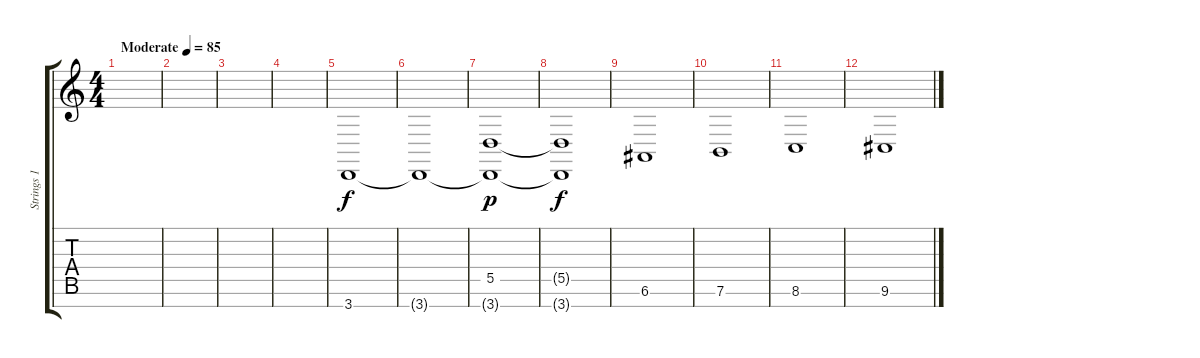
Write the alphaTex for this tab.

\track ("Strings 1" "Strings 1") {instrument stringensemble2}
\staff {score tabs}
\tuning (E4 B3 G3 D3 A2 E2 B1) {hide}
\ts (4 4)
\tempo (85 "Moderate")
\clef g2
\ks c
|
|
|
|
3.7.1 |
3.7{t}.1 |
(5.5 3.7{t}).1{dy p} |
(5.5{t} 3.7{t}).1{dy f} |
6.6.1 |
7.6.1 |
8.6.1 |
9.6.1
